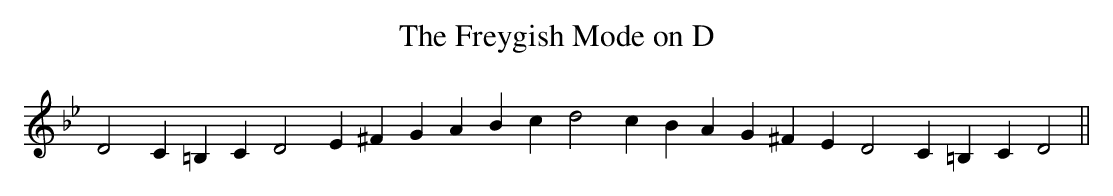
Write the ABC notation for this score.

X:1
T:The Freygish Mode on D
M:none
L:1/4
K:DPhr
D2 C =B, C D2 E ^F G A B c d2 c B A G ^F E D2 C =B, C D2||
